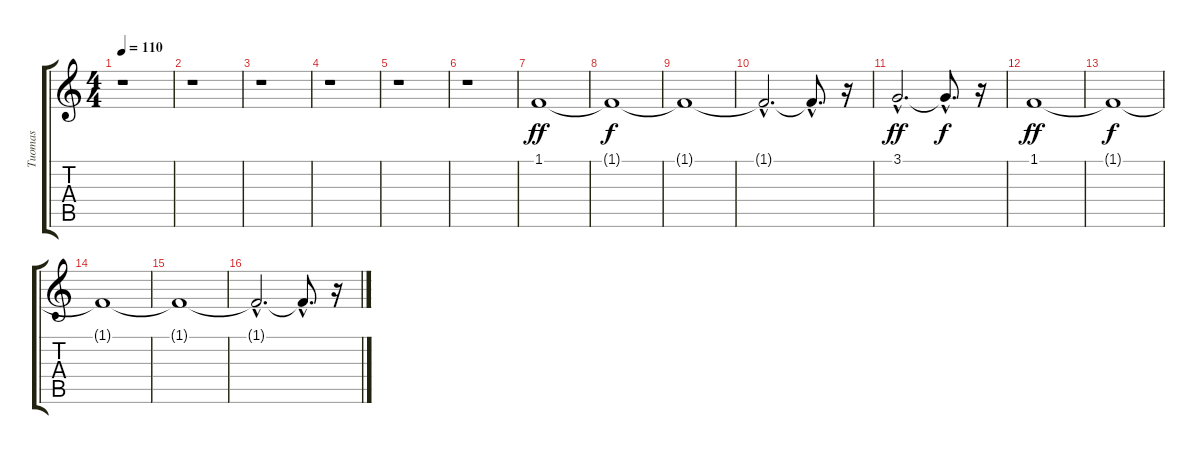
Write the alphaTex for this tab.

\track ("Tuomas" "Tuomas") {instrument fx5brightness}
\staff {score tabs}
\tuning (E4 B3 G3 D3 A2 E2) {hide}
\ts (4 4)
\tempo 110
\clef g2
\ks c
r.1{dy ff} |
r.1 |
r.1 |
r.1 |
r.1 |
r.1 |
1.1.1{instrument pad2warm} |
1.1{t}.1{dy f} |
1.1{t}.1 |
1.1{hac t}.2{d} 1.1{hac t}.8{d} r.16 |
3.1{hac}.2{d dy ff} 3.1{hac t}.8{d dy f} r.16 |
1.1.1{dy ff} |
1.1{t}.1{dy f} |
1.1{t}.1 |
1.1{t}.1 |
1.1{hac t}.2{d} 1.1{hac t}.8{d} r.16
